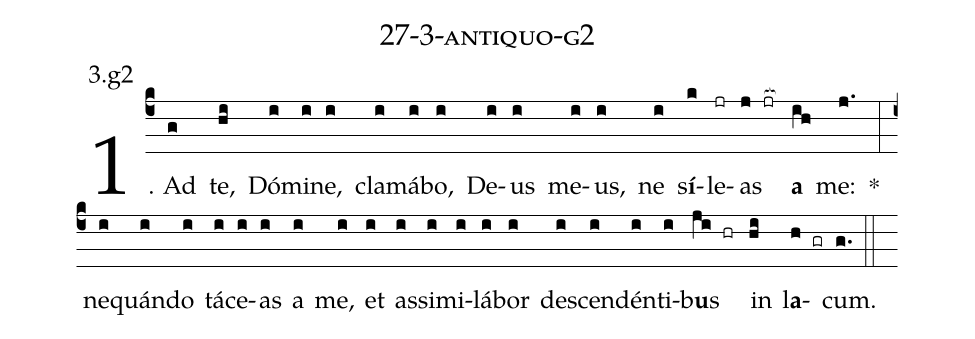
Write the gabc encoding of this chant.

name: 27-3-antiquo-g2;
annotation: 3.g2;
%%
(c4)1. Ad(g) te,(hi) Dó(i)mi(i)ne,(i) cla(i)má(i)bo,(i) De(i)us(i) me(i)us,(i) ne(i) s<b>í</b>(k)le(jr)as(j jr[ocb:1{]) <b>a</b>(ih[ocb:0}]) me:(j.) *(:) ne(i)quán(i)do(i) tá(i)ce(i)as(i) a(i) me,(i) et(i) as(i)si(i)mi(i)lá(i)bor(i) de(i)scen(i)dén(i)ti(i)b<b>u</b>s(ji hr) in(hi) l<b>a</b>(h gr)cum.(g.) (::)
